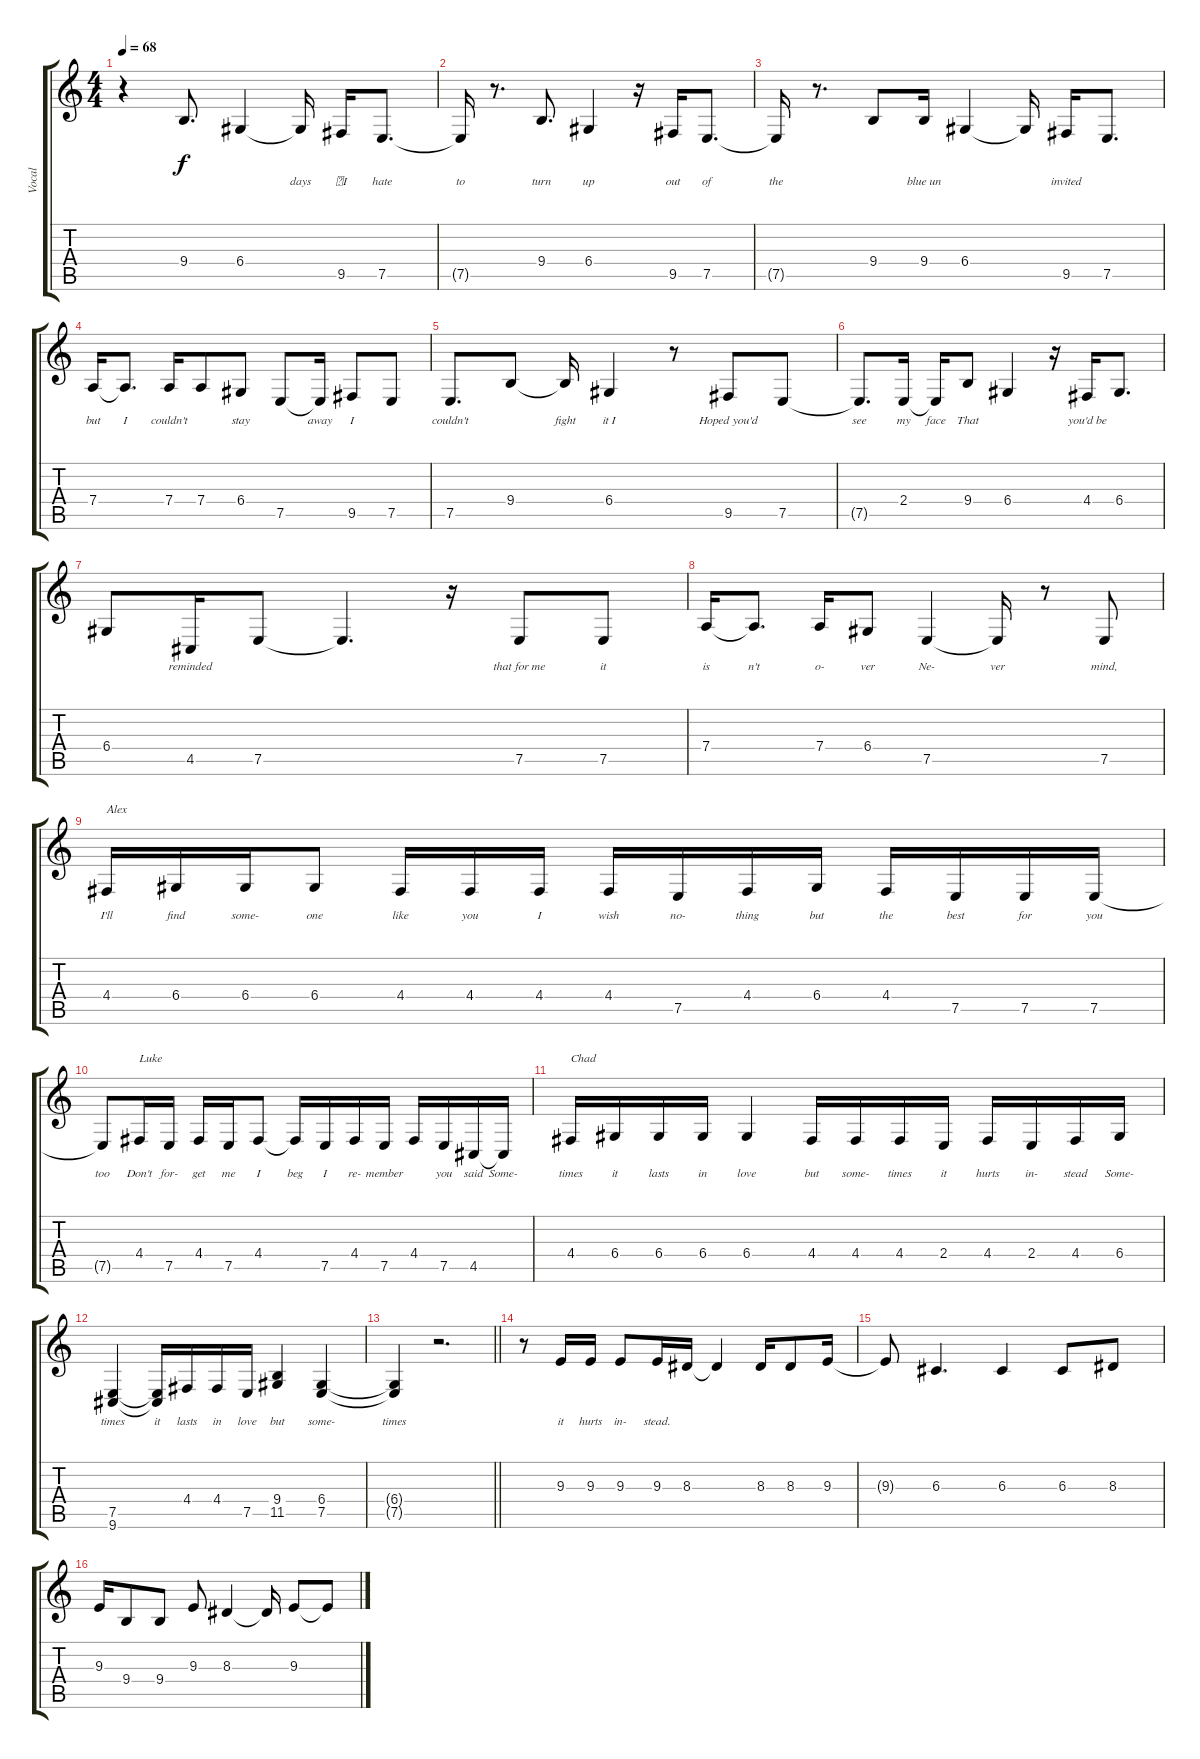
\track ("Vocal" "Vocal") {instrument clarinet}
\staff {score tabs}
\tuning (E4 B3 G3 D3 A2 E2) {hide}
\ts (4 4)
\tempo 68
\clef g2
\ks c
r.4{dy f} 9.4.8{d lyrics (0 "") lyrics (1 "") lyrics (2 "") lyrics (3 "") lyrics (4 "")} 6.4.4{lyrics (0 "") lyrics (1 "") lyrics (2 "") lyrics (3 "") lyrics (4 "")} 6.4{t}.16{lyrics (0 "days") lyrics (1 "") lyrics (2 "") lyrics (3 "") lyrics (4 "")} 9.5.16{lyrics (0 "\u001dI") lyrics (1 "") lyrics (2 "") lyrics (3 "") lyrics (4 "")} 7.5.8{d lyrics (0 "hate") lyrics (1 "") lyrics (2 "") lyrics (3 "") lyrics (4 "")} |
7.5{t}.16{lyrics (0 "to") lyrics (1 "") lyrics (2 "") lyrics (3 "") lyrics (4 "")} r.8{d} 9.4.8{d lyrics (0 "turn") lyrics (1 "") lyrics (2 "") lyrics (3 "") lyrics (4 "")} 6.4.4{lyrics (0 "up") lyrics (1 "") lyrics (2 "") lyrics (3 "") lyrics (4 "")} r.16 9.5.16{lyrics (0 "out") lyrics (1 "") lyrics (2 "") lyrics (3 "") lyrics (4 "")} 7.5.8{d lyrics (0 "of") lyrics (1 "") lyrics (2 "") lyrics (3 "") lyrics (4 "")} |
7.5{t}.16{lyrics (0 "the") lyrics (1 "") lyrics (2 "") lyrics (3 "") lyrics (4 "")} r.8{d} 9.4.8{lyrics (0 "") lyrics (1 "") lyrics (2 "") lyrics (3 "") lyrics (4 "")} 9.4.16{lyrics (0 "blue un") lyrics (1 "") lyrics (2 "") lyrics (3 "") lyrics (4 "")} 6.4.4{lyrics (0 "") lyrics (1 "") lyrics (2 "") lyrics (3 "") lyrics (4 "")} 6.4{t}.16{lyrics (0 "") lyrics (1 "") lyrics (2 "") lyrics (3 "") lyrics (4 "")} 9.5.16{lyrics (0 "invited") lyrics (1 "") lyrics (2 "") lyrics (3 "") lyrics (4 "")} 7.5.8{d lyrics (0 "") lyrics (1 "") lyrics (2 "") lyrics (3 "") lyrics (4 "")} |
7.4.16{lyrics (0 "but") lyrics (1 "") lyrics (2 "") lyrics (3 "") lyrics (4 "")} 7.4{t}.8{d lyrics (0 "I") lyrics (1 "") lyrics (2 "") lyrics (3 "") lyrics (4 "")} 7.4.16{lyrics (0 "couldn't") lyrics (1 "") lyrics (2 "") lyrics (3 "") lyrics (4 "")} 7.4.8{lyrics (0 "") lyrics (1 "") lyrics (2 "") lyrics (3 "") lyrics (4 "")} 6.4.8{lyrics (0 "stay") lyrics (1 "") lyrics (2 "") lyrics (3 "") lyrics (4 "")} 7.5.8{lyrics (0 "") lyrics (1 "") lyrics (2 "") lyrics (3 "") lyrics (4 "")} 7.5{t}.16{lyrics (0 "away") lyrics (1 "") lyrics (2 "") lyrics (3 "") lyrics (4 "")} 9.5.8{lyrics (0 "I") lyrics (1 "") lyrics (2 "") lyrics (3 "") lyrics (4 "")} 7.5.8{lyrics (0 "") lyrics (1 "") lyrics (2 "") lyrics (3 "") lyrics (4 "")} |
7.5.8{d lyrics (0 "couldn't") lyrics (1 "") lyrics (2 "") lyrics (3 "") lyrics (4 "")} 9.4.8{lyrics (0 "") lyrics (1 "") lyrics (2 "") lyrics (3 "") lyrics (4 "")} 9.4{t}.16{lyrics (0 "fight") lyrics (1 "") lyrics (2 "") lyrics (3 "") lyrics (4 "")} 6.4.4{lyrics (0 "it I") lyrics (1 "") lyrics (2 "") lyrics (3 "") lyrics (4 "")} r.8 9.5.8{lyrics (0 "Hoped you'd") lyrics (1 "") lyrics (2 "") lyrics (3 "") lyrics (4 "")} 7.5.8{lyrics (0 "") lyrics (1 "") lyrics (2 "") lyrics (3 "") lyrics (4 "")} |
7.5{t}.8{d lyrics (0 "see") lyrics (1 "") lyrics (2 "") lyrics (3 "") lyrics (4 "")} 2.4.16{lyrics (0 "my") lyrics (1 "") lyrics (2 "") lyrics (3 "") lyrics (4 "")} 2.4{t}.16{lyrics (0 "face") lyrics (1 "") lyrics (2 "") lyrics (3 "") lyrics (4 "")} 9.4.8{lyrics (0 "That") lyrics (1 "") lyrics (2 "") lyrics (3 "") lyrics (4 "")} 6.4.4{lyrics (0 "") lyrics (1 "") lyrics (2 "") lyrics (3 "") lyrics (4 "")} r.16 4.4.16{lyrics (0 "you'd be") lyrics (1 "") lyrics (2 "") lyrics (3 "") lyrics (4 "")} 6.4.8{d lyrics (0 "") lyrics (1 "") lyrics (2 "") lyrics (3 "") lyrics (4 "")} |
6.4.8{lyrics (0 "") lyrics (1 "") lyrics (2 "") lyrics (3 "") lyrics (4 "")} 4.5.16{lyrics (0 "reminded") lyrics (1 "") lyrics (2 "") lyrics (3 "") lyrics (4 "")} 7.5.8{lyrics (0 "") lyrics (1 "") lyrics (2 "") lyrics (3 "") lyrics (4 "")} 7.5{t}.4{d lyrics (0 "") lyrics (1 "") lyrics (2 "") lyrics (3 "") lyrics (4 "")} r.16 7.5.8{lyrics (0 "that for me") lyrics (1 "") lyrics (2 "") lyrics (3 "") lyrics (4 "")} 7.5.8{lyrics (0 "it") lyrics (1 "") lyrics (2 "") lyrics (3 "") lyrics (4 "")} |
7.4.16{lyrics (0 "is") lyrics (1 "") lyrics (2 "") lyrics (3 "") lyrics (4 "")} 7.4{t}.8{d lyrics (0 "n't") lyrics (1 "") lyrics (2 "") lyrics (3 "") lyrics (4 "")} 7.4.16{lyrics (0 "o-") lyrics (1 "") lyrics (2 "") lyrics (3 "") lyrics (4 "")} 6.4.8{lyrics (0 "ver") lyrics (1 "") lyrics (2 "") lyrics (3 "") lyrics (4 "")} 7.5.4{lyrics (0 "Ne-") lyrics (1 "") lyrics (2 "") lyrics (3 "") lyrics (4 "")} 7.5{t}.16{lyrics (0 "ver") lyrics (1 "") lyrics (2 "") lyrics (3 "") lyrics (4 "")} r.8 7.5.8{lyrics (0 "mind,") lyrics (1 "") lyrics (2 "") lyrics (3 "") lyrics (4 "")} |
4.4.16{txt "Alex" lyrics (0 "I'll") lyrics (1 "") lyrics (2 "") lyrics (3 "") lyrics (4 "")} 6.4.16{lyrics (0 "find") lyrics (1 "") lyrics (2 "") lyrics (3 "") lyrics (4 "")} 6.4.16{lyrics (0 "some-") lyrics (1 "") lyrics (2 "") lyrics (3 "") lyrics (4 "")} 6.4.8{lyrics (0 "one") lyrics (1 "") lyrics (2 "") lyrics (3 "") lyrics (4 "")} 4.4.16{lyrics (0 "like") lyrics (1 "") lyrics (2 "") lyrics (3 "") lyrics (4 "")} 4.4.16{lyrics (0 "you") lyrics (1 "") lyrics (2 "") lyrics (3 "") lyrics (4 "")} 4.4.16{lyrics (0 "I") lyrics (1 "") lyrics (2 "") lyrics (3 "") lyrics (4 "")} 4.4.16{lyrics (0 "wish") lyrics (1 "") lyrics (2 "") lyrics (3 "") lyrics (4 "")} 7.5.16{lyrics (0 "no-") lyrics (1 "") lyrics (2 "") lyrics (3 "") lyrics (4 "")} 4.4.16{lyrics (0 "thing") lyrics (1 "") lyrics (2 "") lyrics (3 "") lyrics (4 "")} 6.4.16{lyrics (0 "but") lyrics (1 "") lyrics (2 "") lyrics (3 "") lyrics (4 "")} 4.4.16{lyrics (0 "the") lyrics (1 "") lyrics (2 "") lyrics (3 "") lyrics (4 "")} 7.5.16{lyrics (0 "best") lyrics (1 "") lyrics (2 "") lyrics (3 "") lyrics (4 "")} 7.5.16{lyrics (0 "for") lyrics (1 "") lyrics (2 "") lyrics (3 "") lyrics (4 "")} 7.5.16{lyrics (0 "you") lyrics (1 "") lyrics (2 "") lyrics (3 "") lyrics (4 "")} |
7.5{t}.8{lyrics (0 "too") lyrics (1 "") lyrics (2 "") lyrics (3 "") lyrics (4 "")} 4.4.16{txt "Luke" lyrics (0 "Don't") lyrics (1 "") lyrics (2 "") lyrics (3 "") lyrics (4 "")} 7.5.16{lyrics (0 "for-") lyrics (1 "") lyrics (2 "") lyrics (3 "") lyrics (4 "")} 4.4.16{lyrics (0 "get") lyrics (1 "") lyrics (2 "") lyrics (3 "") lyrics (4 "")} 7.5.16{lyrics (0 "me") lyrics (1 "") lyrics (2 "") lyrics (3 "") lyrics (4 "")} 4.4.8{lyrics (0 "I") lyrics (1 "") lyrics (2 "") lyrics (3 "") lyrics (4 "")} 4.4{t}.16{lyrics (0 "beg") lyrics (1 "") lyrics (2 "") lyrics (3 "") lyrics (4 "")} 7.5.16{lyrics (0 "I") lyrics (1 "") lyrics (2 "") lyrics (3 "") lyrics (4 "")} 4.4.16{lyrics (0 "re-") lyrics (1 "") lyrics (2 "") lyrics (3 "") lyrics (4 "")} 7.5.16{lyrics (0 "member") lyrics (1 "") lyrics (2 "") lyrics (3 "") lyrics (4 "")} 4.4.16{lyrics (0 "") lyrics (1 "") lyrics (2 "") lyrics (3 "") lyrics (4 "")} 7.5.16{lyrics (0 "you") lyrics (1 "") lyrics (2 "") lyrics (3 "") lyrics (4 "")} 4.5.16{lyrics (0 "said") lyrics (1 "") lyrics (2 "") lyrics (3 "") lyrics (4 "")} 4.5{t}.16{lyrics (0 "Some-") lyrics (1 "") lyrics (2 "") lyrics (3 "") lyrics (4 "")} |
4.4.16{txt "Chad" lyrics (0 "times") lyrics (1 "") lyrics (2 "") lyrics (3 "") lyrics (4 "")} 6.4.16{lyrics (0 "it") lyrics (1 "") lyrics (2 "") lyrics (3 "") lyrics (4 "")} 6.4.16{lyrics (0 "lasts") lyrics (1 "") lyrics (2 "") lyrics (3 "") lyrics (4 "")} 6.4.16{lyrics (0 "in") lyrics (1 "") lyrics (2 "") lyrics (3 "") lyrics (4 "")} 6.4.4{lyrics (0 "love") lyrics (1 "") lyrics (2 "") lyrics (3 "") lyrics (4 "")} 4.4.16{lyrics (0 "but") lyrics (1 "") lyrics (2 "") lyrics (3 "") lyrics (4 "")} 4.4.16{lyrics (0 "some-") lyrics (1 "") lyrics (2 "") lyrics (3 "") lyrics (4 "")} 4.4.16{lyrics (0 "times") lyrics (1 "") lyrics (2 "") lyrics (3 "") lyrics (4 "")} 2.4.16{lyrics (0 "it") lyrics (1 "") lyrics (2 "") lyrics (3 "") lyrics (4 "")} 4.4.16{lyrics (0 "hurts") lyrics (1 "") lyrics (2 "") lyrics (3 "") lyrics (4 "")} 2.4.16{lyrics (0 "in-") lyrics (1 "") lyrics (2 "") lyrics (3 "") lyrics (4 "")} 4.4.16{lyrics (0 "stead") lyrics (1 "") lyrics (2 "") lyrics (3 "") lyrics (4 "")} 6.4.16{lyrics (0 "Some-") lyrics (1 "") lyrics (2 "") lyrics (3 "") lyrics (4 "")} |
(7.5 9.6).4{lyrics (0 "times") lyrics (1 "") lyrics (2 "") lyrics (3 "") lyrics (4 "")} (7.5{t} 9.6{t}).16{lyrics (0 "it") lyrics (1 "") lyrics (2 "") lyrics (3 "") lyrics (4 "")} 4.4.16{lyrics (0 "lasts") lyrics (1 "") lyrics (2 "") lyrics (3 "") lyrics (4 "")} 4.4.16{lyrics (0 "in") lyrics (1 "") lyrics (2 "") lyrics (3 "") lyrics (4 "")} 7.5.16{lyrics (0 "love") lyrics (1 "") lyrics (2 "") lyrics (3 "") lyrics (4 "")} (9.4 11.5).4{lyrics (0 "but") lyrics (1 "") lyrics (2 "") lyrics (3 "") lyrics (4 "")} (6.4 7.5).4{lyrics (0 "some-") lyrics (1 "") lyrics (2 "") lyrics (3 "") lyrics (4 "")} |
\barLineRight lightlight
(6.4{t} 7.5{t}).4{lyrics (0 "times") lyrics (1 "") lyrics (2 "") lyrics (3 "") lyrics (4 "")} r.2{d} |
r.8 9.3.16{lyrics (0 "it") lyrics (1 "") lyrics (2 "") lyrics (3 "") lyrics (4 "")} 9.3.16{lyrics (0 "hurts") lyrics (1 "") lyrics (2 "") lyrics (3 "") lyrics (4 "")} 9.3.8{lyrics (0 "in-") lyrics (1 "") lyrics (2 "") lyrics (3 "") lyrics (4 "")} 9.3.16{lyrics (0 "stead.") lyrics (1 "") lyrics (2 "") lyrics (3 "") lyrics (4 "")} 8.3.16 8.3{t}.4 8.3.16 8.3.8 9.3.16 |
9.3{t}.8 6.3.4{d} 6.3.4 6.3.8 8.3.8 |
9.3.16 9.4.8 9.4.8 9.3.8 8.3.4 8.3{t}.16 9.3.8 9.3{t}.8
